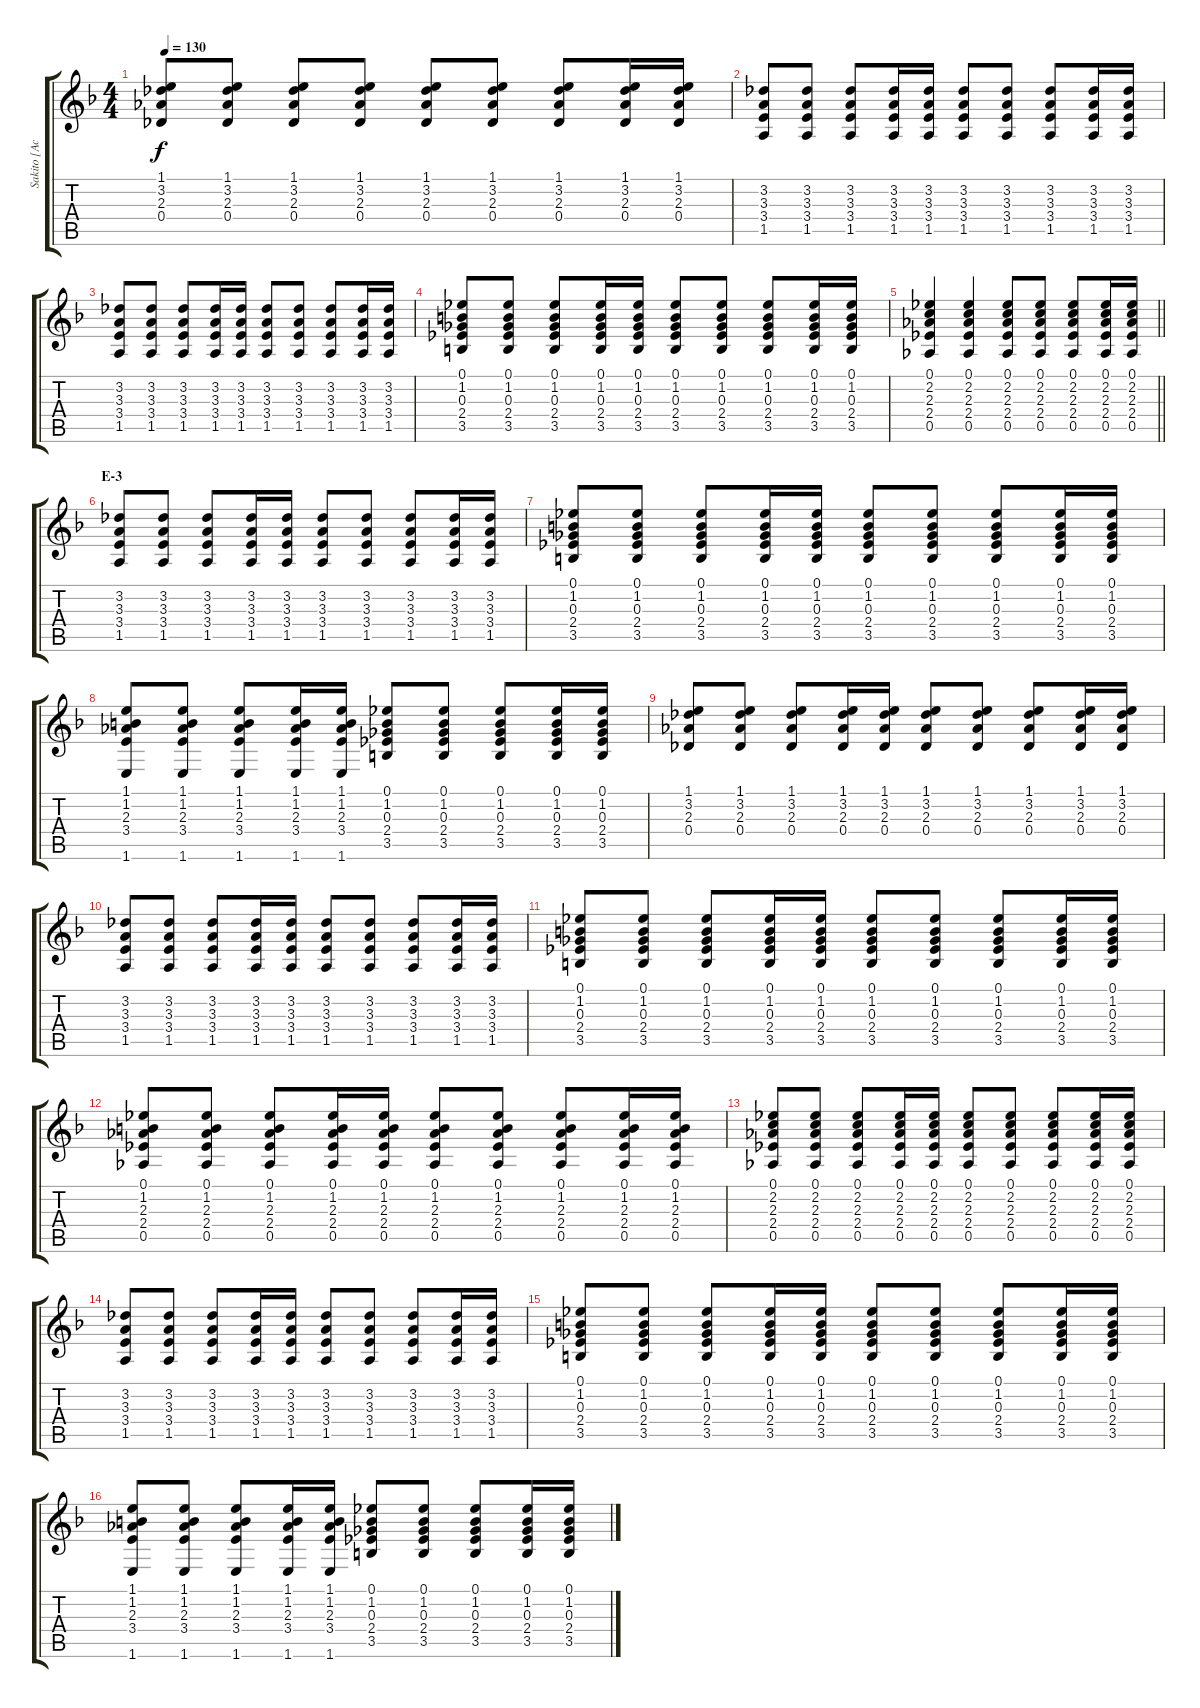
\track ("Sakito [Acoustic]" "Sakito [Ac") {instrument acousticguitarsteel}
\staff {score tabs}
\tuning (Eb4 Bb3 Gb3 Db3 Ab2 Eb2) {hide}
\ts (4 4)
\tempo 130
\clef g2
\ks f
(1.1 3.2 2.3 0.4).8{dy f} (1.1 3.2 2.3 0.4).8 (1.1 3.2 2.3 0.4).8 (1.1 3.2 2.3 0.4).8 (1.1 3.2 2.3 0.4).8 (1.1 3.2 2.3 0.4).8 (1.1 3.2 2.3 0.4).8 (1.1 3.2 2.3 0.4).16 (1.1 3.2 2.3 0.4).16 |
(3.2 3.3 3.4 1.5).8 (3.2 3.3 3.4 1.5).8 (3.2 3.3 3.4 1.5).8 (3.2 3.3 3.4 1.5).16 (3.2 3.3 3.4 1.5).16 (3.2 3.3 3.4 1.5).8 (3.2 3.3 3.4 1.5).8 (3.2 3.3 3.4 1.5).8 (3.2 3.3 3.4 1.5).16 (3.2 3.3 3.4 1.5).16 |
(3.2 3.3 3.4 1.5).8 (3.2 3.3 3.4 1.5).8 (3.2 3.3 3.4 1.5).8 (3.2 3.3 3.4 1.5).16 (3.2 3.3 3.4 1.5).16 (3.2 3.3 3.4 1.5).8 (3.2 3.3 3.4 1.5).8 (3.2 3.3 3.4 1.5).8 (3.2 3.3 3.4 1.5).16 (3.2 3.3 3.4 1.5).16 |
(0.1 1.2 0.3 2.4 3.5).8 (0.1 1.2 0.3 2.4 3.5).8 (0.1 1.2 0.3 2.4 3.5).8 (0.1 1.2 0.3 2.4 3.5).16 (0.1 1.2 0.3 2.4 3.5).16 (0.1 1.2 0.3 2.4 3.5).8 (0.1 1.2 0.3 2.4 3.5).8 (0.1 1.2 0.3 2.4 3.5).8 (0.1 1.2 0.3 2.4 3.5).16 (0.1 1.2 0.3 2.4 3.5).16 |
\barLineRight lightlight
(0.1 2.2 2.3 2.4 0.5).4 (0.1 2.2 2.3 2.4 0.5).4 (0.1 2.2 2.3 2.4 0.5).8 (0.1 2.2 2.3 2.4 0.5).8 (0.1 2.2 2.3 2.4 0.5).8 (0.1 2.2 2.3 2.4 0.5).16 (0.1 2.2 2.3 2.4 0.5).16 |
\section ("" "E-3")
(3.2 3.3 3.4 1.5).8 (3.2 3.3 3.4 1.5).8 (3.2 3.3 3.4 1.5).8 (3.2 3.3 3.4 1.5).16 (3.2 3.3 3.4 1.5).16 (3.2 3.3 3.4 1.5).8 (3.2 3.3 3.4 1.5).8 (3.2 3.3 3.4 1.5).8 (3.2 3.3 3.4 1.5).16 (3.2 3.3 3.4 1.5).16 |
(0.1 1.2 0.3 2.4 3.5).8 (0.1 1.2 0.3 2.4 3.5).8 (0.1 1.2 0.3 2.4 3.5).8 (0.1 1.2 0.3 2.4 3.5).16 (0.1 1.2 0.3 2.4 3.5).16 (0.1 1.2 0.3 2.4 3.5).8 (0.1 1.2 0.3 2.4 3.5).8 (0.1 1.2 0.3 2.4 3.5).8 (0.1 1.2 0.3 2.4 3.5).16 (0.1 1.2 0.3 2.4 3.5).16 |
(1.1 1.2 2.3 3.4 1.6).8 (1.1 1.2 2.3 3.4 1.6).8 (1.1 1.2 2.3 3.4 1.6).8 (1.1 1.2 2.3 3.4 1.6).16 (1.1 1.2 2.3 3.4 1.6).16 (0.1 1.2 0.3 2.4 3.5).8 (0.1 1.2 0.3 2.4 3.5).8 (0.1 1.2 0.3 2.4 3.5).8 (0.1 1.2 0.3 2.4 3.5).16 (0.1 1.2 0.3 2.4 3.5).16 |
(1.1 3.2 2.3 0.4).8 (1.1 3.2 2.3 0.4).8 (1.1 3.2 2.3 0.4).8 (1.1 3.2 2.3 0.4).16 (1.1 3.2 2.3 0.4).16 (1.1 3.2 2.3 0.4).8 (1.1 3.2 2.3 0.4).8 (1.1 3.2 2.3 0.4).8 (1.1 3.2 2.3 0.4).16 (1.1 3.2 2.3 0.4).16 |
(3.2 3.3 3.4 1.5).8 (3.2 3.3 3.4 1.5).8 (3.2 3.3 3.4 1.5).8 (3.2 3.3 3.4 1.5).16 (3.2 3.3 3.4 1.5).16 (3.2 3.3 3.4 1.5).8 (3.2 3.3 3.4 1.5).8 (3.2 3.3 3.4 1.5).8 (3.2 3.3 3.4 1.5).16 (3.2 3.3 3.4 1.5).16 |
(0.1 1.2 0.3 2.4 3.5).8 (0.1 1.2 0.3 2.4 3.5).8 (0.1 1.2 0.3 2.4 3.5).8 (0.1 1.2 0.3 2.4 3.5).16 (0.1 1.2 0.3 2.4 3.5).16 (0.1 1.2 0.3 2.4 3.5).8 (0.1 1.2 0.3 2.4 3.5).8 (0.1 1.2 0.3 2.4 3.5).8 (0.1 1.2 0.3 2.4 3.5).16 (0.1 1.2 0.3 2.4 3.5).16 |
(0.1 1.2 2.3 2.4 0.5).8 (0.1 1.2 2.3 2.4 0.5).8 (0.1 1.2 2.3 2.4 0.5).8 (0.1 1.2 2.3 2.4 0.5).16 (0.1 1.2 2.3 2.4 0.5).16 (0.1 1.2 2.3 2.4 0.5).8 (0.1 1.2 2.3 2.4 0.5).8 (0.1 1.2 2.3 2.4 0.5).8 (0.1 1.2 2.3 2.4 0.5).16 (0.1 1.2 2.3 2.4 0.5).16 |
(0.1 2.2 2.3 2.4 0.5).8 (0.1 2.2 2.3 2.4 0.5).8 (0.1 2.2 2.3 2.4 0.5).8 (0.1 2.2 2.3 2.4 0.5).16 (0.1 2.2 2.3 2.4 0.5).16 (0.1 2.2 2.3 2.4 0.5).8 (0.1 2.2 2.3 2.4 0.5).8 (0.1 2.2 2.3 2.4 0.5).8 (0.1 2.2 2.3 2.4 0.5).16 (0.1 2.2 2.3 2.4 0.5).16 |
(3.2 3.3 3.4 1.5).8 (3.2 3.3 3.4 1.5).8 (3.2 3.3 3.4 1.5).8 (3.2 3.3 3.4 1.5).16 (3.2 3.3 3.4 1.5).16 (3.2 3.3 3.4 1.5).8 (3.2 3.3 3.4 1.5).8 (3.2 3.3 3.4 1.5).8 (3.2 3.3 3.4 1.5).16 (3.2 3.3 3.4 1.5).16 |
(0.1 1.2 0.3 2.4 3.5).8 (0.1 1.2 0.3 2.4 3.5).8 (0.1 1.2 0.3 2.4 3.5).8 (0.1 1.2 0.3 2.4 3.5).16 (0.1 1.2 0.3 2.4 3.5).16 (0.1 1.2 0.3 2.4 3.5).8 (0.1 1.2 0.3 2.4 3.5).8 (0.1 1.2 0.3 2.4 3.5).8 (0.1 1.2 0.3 2.4 3.5).16 (0.1 1.2 0.3 2.4 3.5).16 |
(1.1 1.2 2.3 3.4 1.6).8 (1.1 1.2 2.3 3.4 1.6).8 (1.1 1.2 2.3 3.4 1.6).8 (1.1 1.2 2.3 3.4 1.6).16 (1.1 1.2 2.3 3.4 1.6).16 (0.1 1.2 0.3 2.4 3.5).8 (0.1 1.2 0.3 2.4 3.5).8 (0.1 1.2 0.3 2.4 3.5).8 (0.1 1.2 0.3 2.4 3.5).16 (0.1 1.2 0.3 2.4 3.5).16
